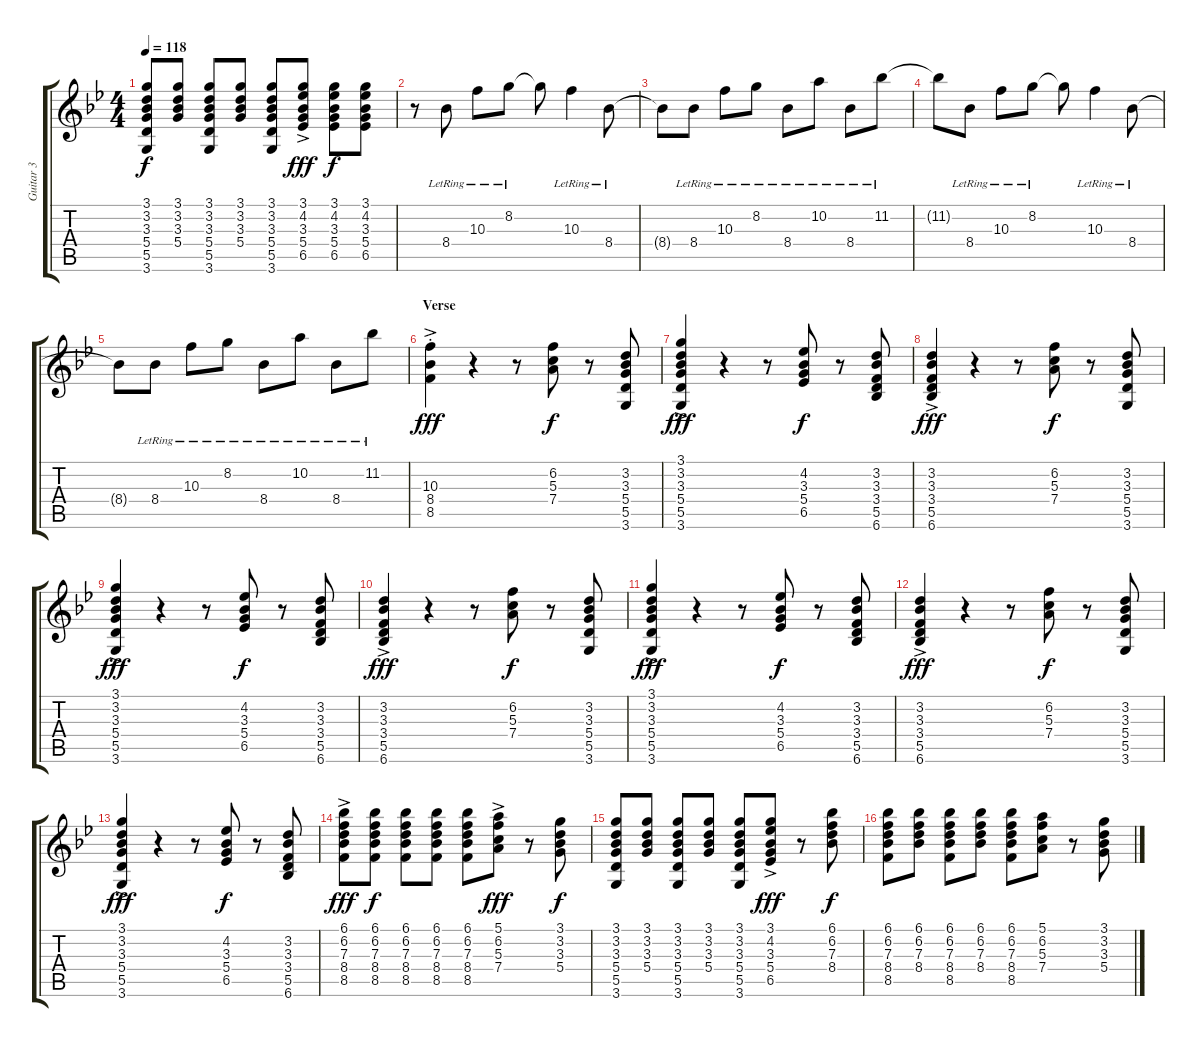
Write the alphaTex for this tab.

\track ("Guitar 3" "Guitar 3") {instrument distortionguitar}
\staff {score tabs}
\tuning (E4 B3 G3 D3 A2 E2) {hide}
\ts (4 4)
\tempo 118
\clef g2
\ks bb
(3.1 3.2 3.3 5.4 5.5 3.6).8{dy f} (3.1 3.2 3.3 5.4).8 (3.1 3.2 3.3 5.4 5.5 3.6).8 (3.1 3.2 3.3 5.4).8 (3.1 3.2 3.3 5.4 5.5 3.6).8 (3.1{ac} 4.2{ac} 3.3{ac} 5.4{ac} 6.5{ac}).8{dy fff} (3.1 4.2 3.3 5.4 6.5).8{dy f} (3.1 4.2 3.3 5.4 6.5).8 |
r.8 8.4{lr}.8 10.3{lr}.8 8.2{lr}.8 8.2{t}.8 10.3{lr}.4 8.4{lr}.8 |
8.4{t}.8 8.4{lr}.8 10.3{lr}.8 8.2{lr}.8 8.4{lr}.8 10.2{lr}.8 8.4{lr}.8 11.2{lr}.8 |
11.2{t}.8 8.4{lr}.8 10.3{lr}.8 8.2{lr}.8 8.2{t}.8 10.3{lr}.4 8.4{lr}.8 |
8.4{t}.8 8.4{lr}.8 10.3{lr}.8 8.2{lr}.8 8.4{lr}.8 10.2{lr}.8 8.4{lr}.8 11.2{lr}.8 |
\section ("" "Verse")
(10.3{ac st} 8.4{ac st} 8.5{ac st}).4{dy fff} r.4 r.8 (6.2 5.3 7.4).8{dy f} r.8 (3.2 3.3 5.4 5.5 3.6).8 |
(3.1{ac} 3.2{ac} 3.3{ac} 5.4{ac} 5.5{ac} 3.6{ac}).4{dy fff} r.4 r.8 (4.2 3.3 5.4 6.5).8{dy f} r.8 (3.2 3.3 3.4 5.5 6.6).8 |
(3.2{ac} 3.3{ac} 3.4{ac} 5.5{ac} 6.6{ac}).4{dy fff} r.4 r.8 (6.2 5.3 7.4).8{dy f} r.8 (3.2 3.3 5.4 5.5 3.6).8 |
(3.1{ac} 3.2{ac} 3.3{ac} 5.4{ac} 5.5{ac} 3.6{ac}).4{dy fff} r.4 r.8 (4.2 3.3 5.4 6.5).8{dy f} r.8 (3.2 3.3 3.4 5.5 6.6).8 |
(3.2{ac} 3.3{ac} 3.4{ac} 5.5{ac} 6.6{ac}).4{dy fff} r.4 r.8 (6.2 5.3 7.4).8{dy f} r.8 (3.2 3.3 5.4 5.5 3.6).8 |
(3.1{ac} 3.2{ac} 3.3{ac} 5.4{ac} 5.5{ac} 3.6{ac}).4{dy fff} r.4 r.8 (4.2 3.3 5.4 6.5).8{dy f} r.8 (3.2 3.3 3.4 5.5 6.6).8 |
(3.2{ac} 3.3{ac} 3.4{ac} 5.5{ac} 6.6{ac}).4{dy fff} r.4 r.8 (6.2 5.3 7.4).8{dy f} r.8 (3.2 3.3 5.4 5.5 3.6).8 |
(3.1{ac} 3.2{ac} 3.3{ac} 5.4{ac} 5.5{ac} 3.6{ac}).4{dy fff} r.4 r.8 (4.2 3.3 5.4 6.5).8{dy f} r.8 (3.2 3.3 3.4 5.5 6.6).8 |
(6.1{ac} 6.2{ac} 7.3{ac} 8.4{ac} 8.5{ac}).8{dy fff} (6.1 6.2 7.3 8.4 8.5).8{dy f} (6.1 6.2 7.3 8.4 8.5).8 (6.1 6.2 7.3 8.4 8.5).8 (6.1 6.2 7.3 8.4 8.5).8 (5.1{ac} 6.2{ac} 5.3{ac} 7.4{ac}).8{dy fff} r.8 (3.1 3.2 3.3 5.4).8{dy f} |
(3.1 3.2 3.3 5.4 5.5 3.6).8 (3.1 3.2 3.3 5.4).8 (3.1 3.2 3.3 5.4 5.5 3.6).8 (3.1 3.2 3.3 5.4).8 (3.1 3.2 3.3 5.4 5.5 3.6).8 (3.1{ac} 4.2{ac} 3.3{ac} 5.4{ac} 6.5{ac}).8{dy fff} r.8 (6.1 6.2 7.3 8.4).8{dy f} |
(6.1 6.2 7.3 8.4 8.5).8 (6.1 6.2 7.3 8.4).8 (6.1 6.2 7.3 8.4 8.5).8 (6.1 6.2 7.3 8.4).8 (6.1 6.2 7.3 8.4 8.5).8 (5.1 6.2 5.3 7.4).8 r.8 (3.1 3.2 3.3 5.4).8
